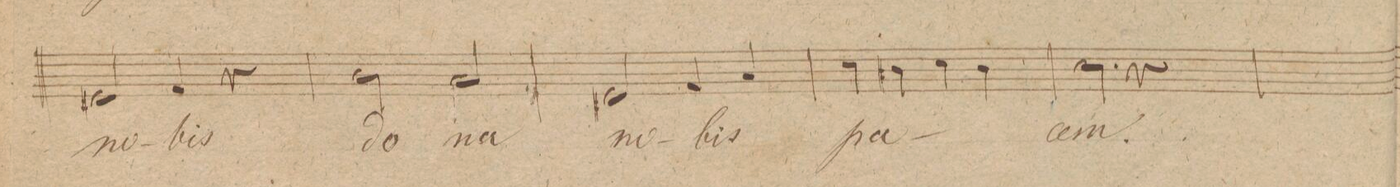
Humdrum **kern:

**kern	**text	**dynam
*I"Baſso.	*	*
*clefF4	*	*
*k[]	*	*
*met(c|)	*	*
*M2/2	*	*
2GG#X/	no-	.
4AA/	-bis	.
4r	.	.
=47	=47	=47
2D\	do-	.
2C/	-na	.
=48	=48	=48
2GG#X/	no-	.
4AA/	-bis	.
4C/	.	.
=49	=49	=49
4E\	pa-	.
4D#X\	.	.
4E\	.	.
4D#\	.	.
=50	=50	=50
2.E\	-cem.	.
4r	.	.
=51	=51	=51
*-	*-	*-
